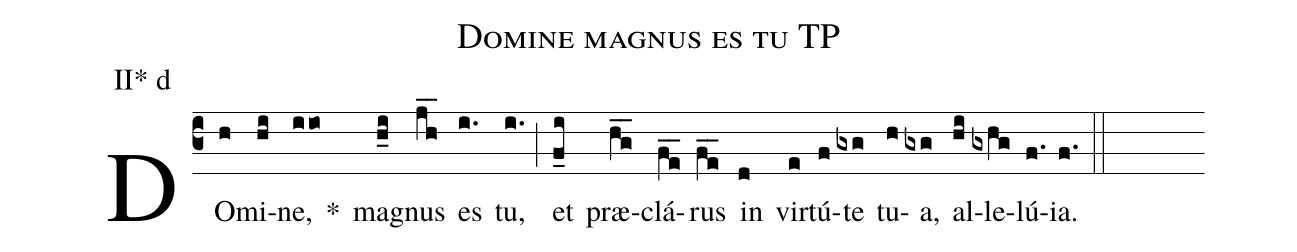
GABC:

name: Domine magnus es tu TP;
annotation: II* d;
mode: 2;
%%
(c3)
DO(h)mi(hi)ne,(iio) *()
ma(h_i)gnus(jh__) es(i.) tu,(i.) (;)
et(f_i) præ(hg__)clá(fe__)rus(fe__) in(d) vir(e)tú(f)te(gxg) tu(h)a,(gxg) al(hi)le(gxhg)lú(f.)ia.(f.) (::)
